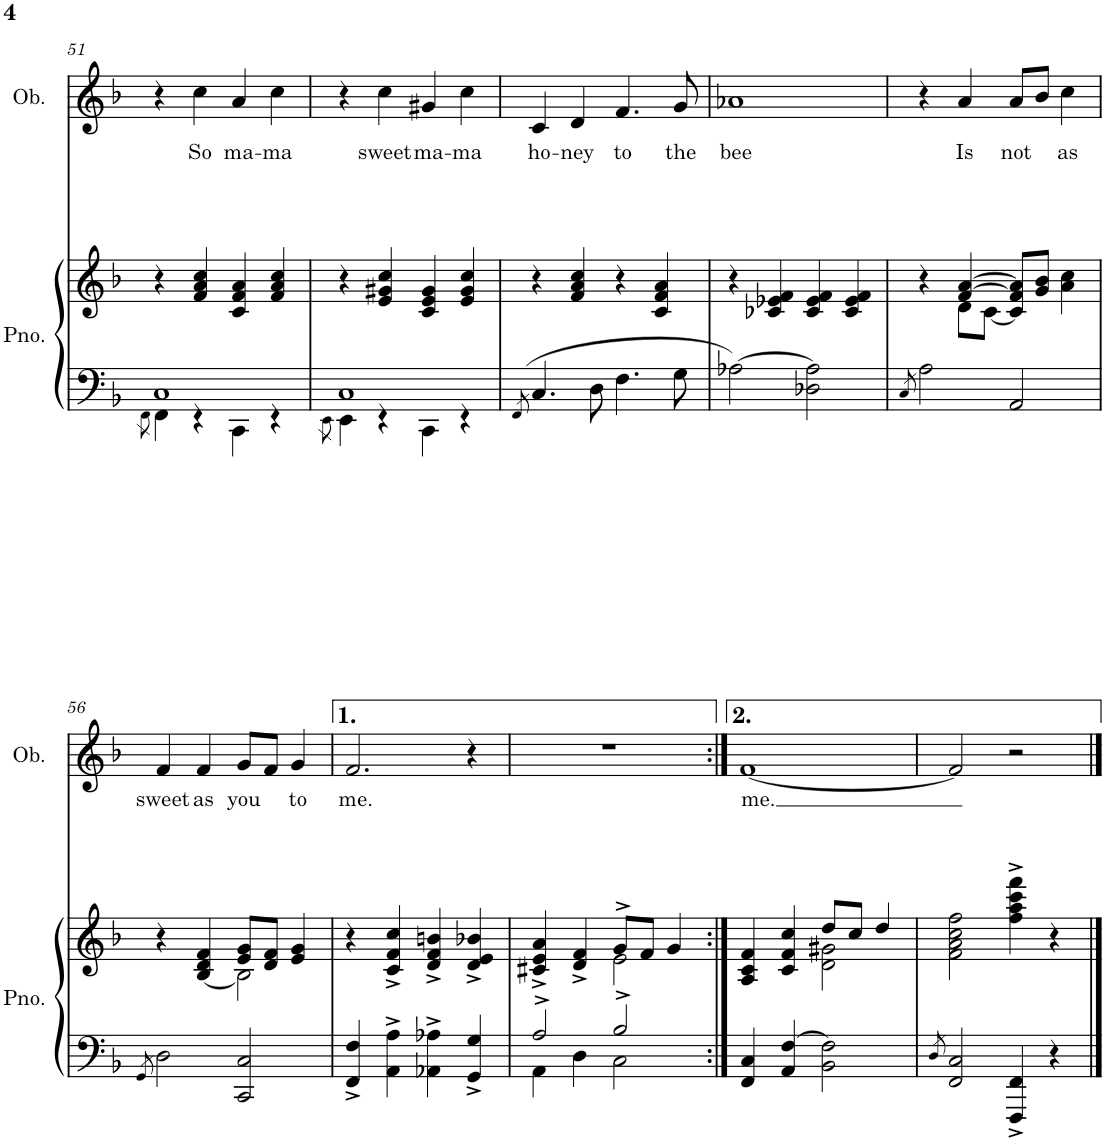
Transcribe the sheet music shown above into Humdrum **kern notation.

**kern	**kern	**kern	**text
*part2	*part2	*part1	*part1
*staff3	*staff2	*staff1	*staff1
*I"Piano	*	*I"Oboe	*
*I'Pno.	*	*I'Ob.	*
!!LO:PB:g=z
*clefF4	*clefG2	*clefG2	*
*k[b-]	*k[b-]	*k[b-]	*
*M4/4	*M4/4	*M4/4	*
*met(c)	*met(c)	*met(c)	*
=51	=51	=51	=51
*^	*	*	*
.	8qFF\	.	.	.
1C	4FF\	4r	4r	.
!	!	!	!	!LO:LY:b
.	4r	4f/ 4a/ 4cc/	4cc\	So
!	!	!	!	!LO:LY:b
.	4CC\	4c/ 4f/ 4a/	4a/	ma-
!	!	!	!	!LO:LY:b
.	4r	4f/ 4a/ 4cc/	4cc\	-ma
=52	=52	=52	=52	=52
.	8qEE\	.	.	.
1C	4EE\	4r	4r	.
!	!	!	!	!LO:LY:b
.	4r	4e/ 4g#X/ 4cc/	4cc\	sweet
!	!	!	!	!LO:LY:b
.	4CC\	4c/ 4e/ 4g#/	4g#X/	ma-
!	!	!	!	!LO:LY:b
.	4r	4e/ 4g#/ 4cc/	4cc\	-ma
*v	*v	*	*	*
=53	=53	=53	=53
8qFF/	.	.	.
!	!	!	!LO:LY:b
4.C/	4r	4c/	ho-
!	!	!	!LO:LY:b
.	4f/ 4a/ 4cc/	4d/	-ney
8D\	.	.	.
!	!	!	!LO:LY:b
4.F\	4r	4.f/	to
.	4c/ 4f/ 4a/	.	.
!	!	!	!LO:LY:b
8G\	.	8g/	the
=54	=54	=54	=54
!	!	!	!LO:LY:b
[2A-X\	4r	1a-X	bee
.	4c-X/ 4e-X/ 4f/	.	.
2D-X\ 2A-\]	4c-/ 4e-/ 4f/	.	.
.	4c-/ 4e-/ 4f/	.	.
=55	=55	=55	=55
8qC/	.	.	.
*	*^	*	*
2A\	4r	4ryy	4r	.
!	!	!	!	!LO:LY:b
.	[4f/ [4a/	8d\L	4a/	Is
.	.	[8c\J	.	.
!	!	!	!	!LO:LY:b
2AA/	8c/] 8f/] 8a/]L	2ryy	8a/L	not
.	8g/ 8b-/J	.	8b-/J	.
!	!	!	!	!LO:LY:b
.	4a\ 4cc\	.	4cc\	as
!!LO:LB:g=z
=56	=56	=56	=56	=56
8qGG/	.	.	.	.
!	!	!	!	!LO:LY:b
2D\	4r	2ryy	4f/	sweet
!	!	!	!	!LO:LY:b
.	[4B-/ 4d/ 4f/	.	4f/	as
!	!	!	!	!LO:LY:b
2CC/ 2C/	8e/ 8g/L	2B-\]	8g/L	you
.	8d/ 8f/J	.	8f/J	.
!	!	!	!	!LO:LY:b
.	4e/ 4g/	.	4g/	to
*	*v	*v	*	*
=57	=57	=57	=57
!	!	!	!LO:LY:b
4FF/^ 4F/^	4r	2.f/	me.
4AA\^ 4A\^	4c/^ 4f/^ 4cc/^	.	.
4AA-X\^ 4A-X\^	4d/^ 4f/^ 4bn/^	.	.
4GG/^ 4G/^	4d/^ 4e/^ 4b-X/^	4r	.
=58	=58	=58	=58
*^	*^	*	*
2A^/	4AA\	4c#X/^ 4e/^ 4a/^	2ryy	1r	.
.	4D\	4d/^ 4f/^	.	.	.
2B-^/	2C\	8g^/L	2e\	.	.
.	.	8f/J	.	.	.
.	.	4g/	.	.	.
*v	*v	*	*	*	*
=59:|!	=59:|!	=59:|!	=59:|!	=59:|!
!	!	!	!	!LO:LY:b
4FF/ 4C/	4A/ 4c/ 4f/	2ryy	[1f	me.
4AA/ [4F/	4c/ 4f/ 4cc/	.	.	.
2BB-\ 2F\]	8dd/L	2d\ 2g#X\	.	.
.	8cc/J	.	.	.
.	4dd/	.	.	.
*	*v	*v	*	*
=60	=60	=60	=60
8qD/	.	.	.
2FF/ 2C/	2f\ 2a\ 2cc\ 2ff\	2f/]	.
4FFF/^ 4FF/^	4ff\^ 4aa\^ 4ccc\^ 4fff\^	2r	.
4r	4r	.	.
==	==	==	==
*-	*-	*-	*-
